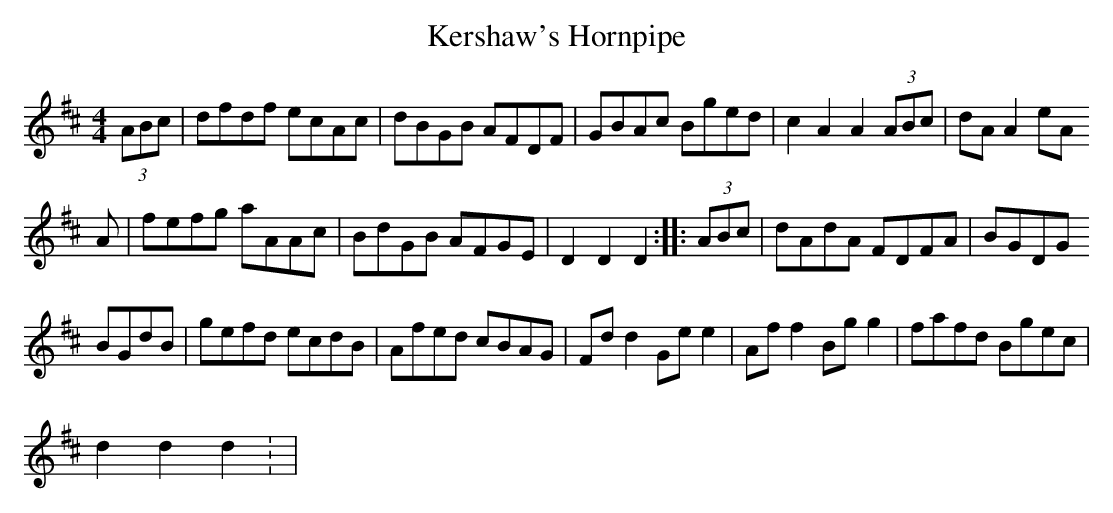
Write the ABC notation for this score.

X:1
T:Kershaw's Hornpipe
M:4/4
L:1/8
K:D
(3ABc | dfdf ecAc | dBGB AFDF |  GBAc Bged | c2 A2 A2 (3ABc | dA A2 eA
A 2 | fefg aAAc | BdGB AFGE | D2 D2 D2 :||: (3ABc| dAdA FDFA | BGDG
BGdB | gefd ecdB | Afed cBAG | Fd d2 Ge e2| Af f2 Bg g2 | fafd Bgec |
d2 d2 d2 : |
